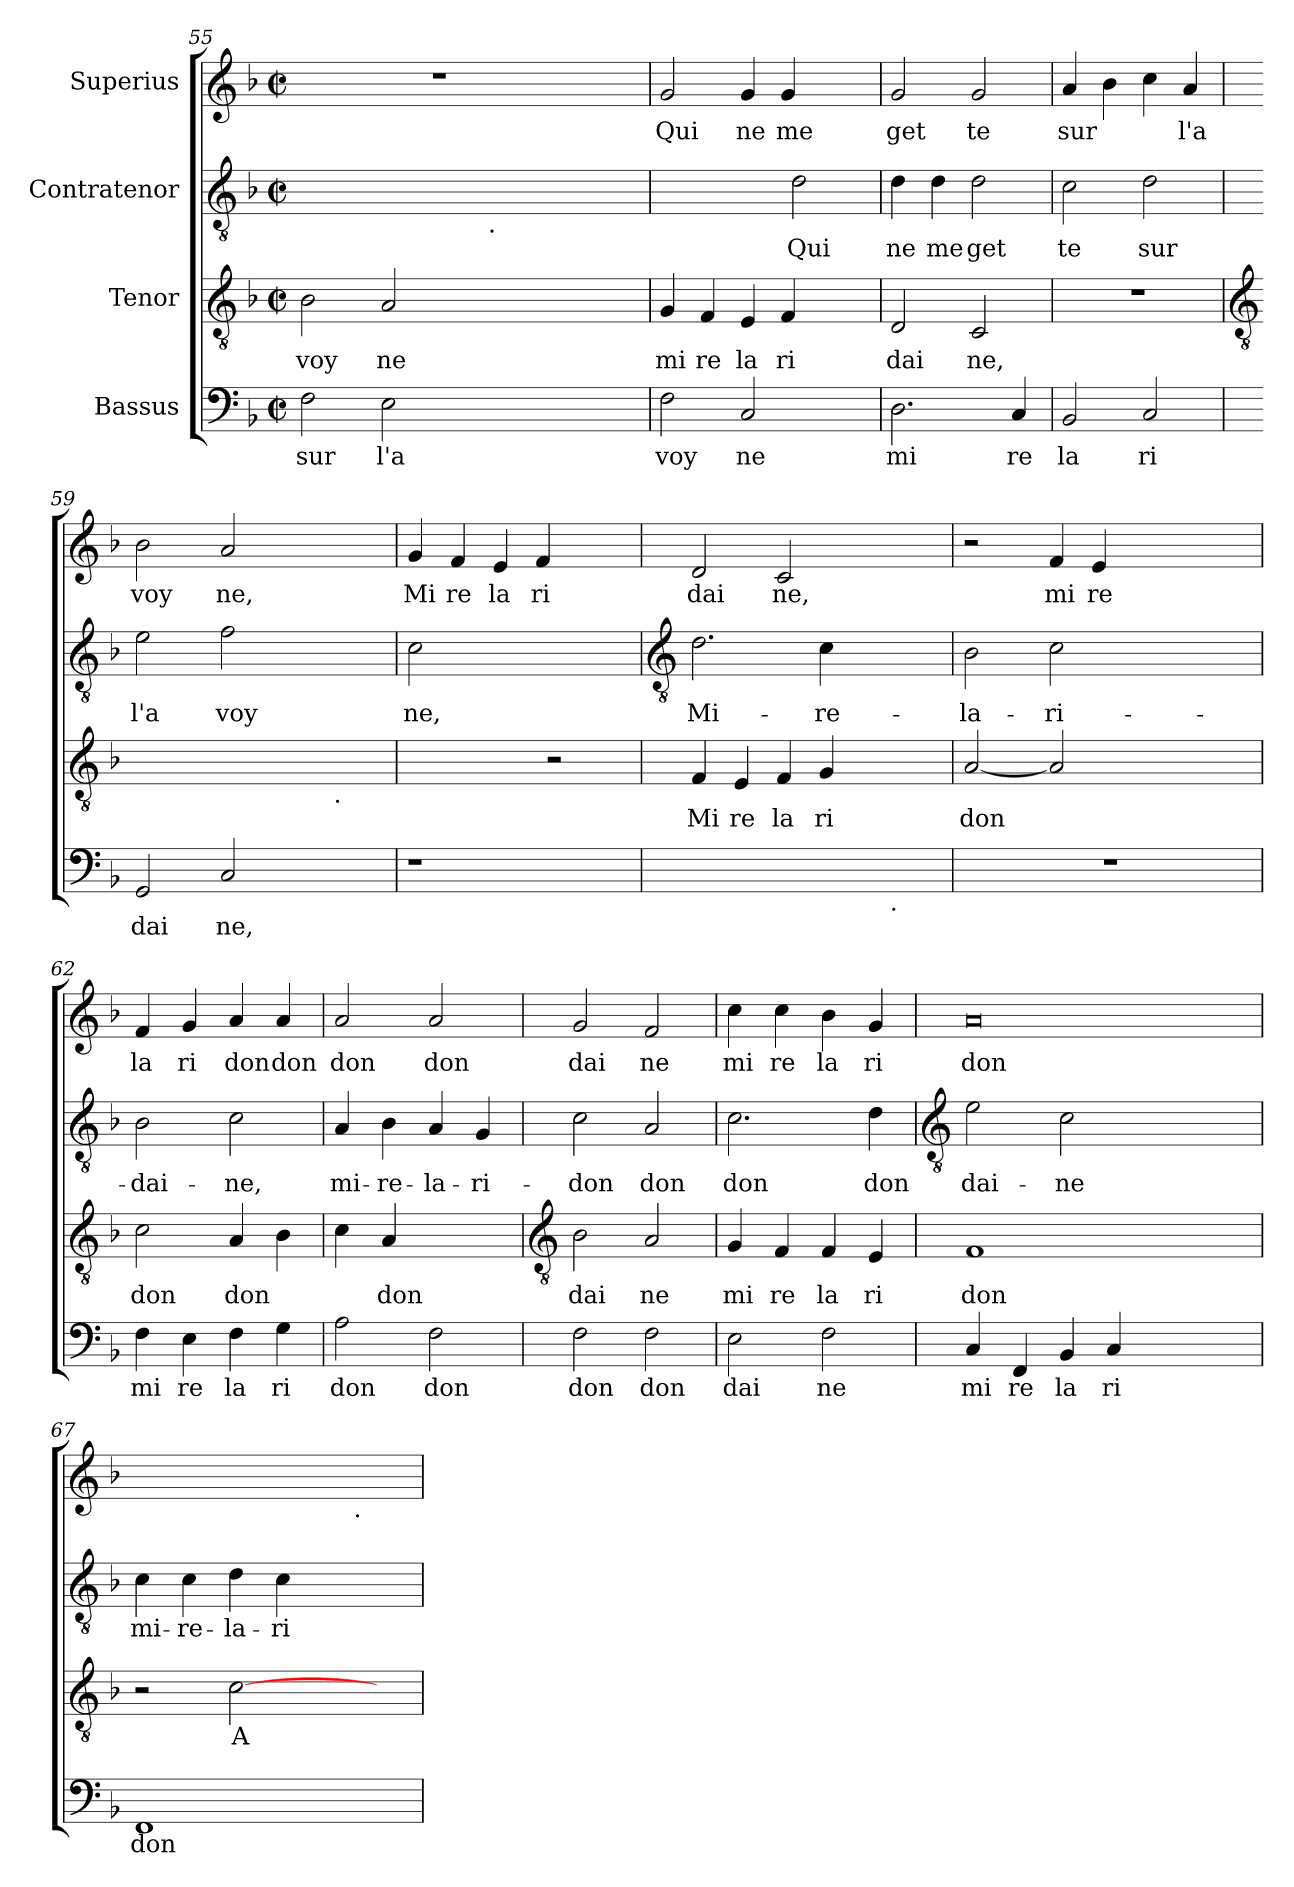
**kern	**text	**kern	**text	**kern	**text	**kern	**text
*part4	*part4	*part3	*part3	*part2	*part2	*part1	*part1
*staff4	*staff4	*staff3	*staff3	*staff2	*staff2	*staff1	*staff1
*I"Bassus	*	*I"Tenor	*	*I"Contratenor	*	*I"Superius	*
!!LO:LB:g=z
*clefF4	*	*clefGv2	*	*clefGv2	*	*clefG2	*
*k[b-]	*	*k[b-]	*	*k[b-]	*	*k[b-]	*
*F:	*	*F:	*	*F:	*	*F:	*
*M2/2	*	*M2/2	*	*M2/2	*	*M2/2	*
*met(c|)	*	*met(c|)	*	*met(c|)	*	*met(c|)	*
=55	=55	=55	=55	=55	=55	=55	=55
!	!LO:LY:b	!	!LO:LY:b	!	!	!	!
2F\	sur	2B-\	voy	4ryy	.	4ryy	.
.	.	.	.	4ryy	.	4ryy	.
!	!LO:LY:b	!	!LO:LY:b	!	!	!	!
2E\	l'a	2A/	ne	4ryy	.	4ryy	.
.	.	.	.	32ryy	.	32ryy	.
.	.	.	.	32ryy	.	1r	.
.	.	.	.	32ryy	.	.	.
.	.	.	.	32ryy	.	.	.
.	.	.	.	32ryy	.	.	.
.	.	.	.	32ryy	.	.	.
!	!	!	!	!LO:TX:b:t=.	!	!	!
.	.	.	.	32ryy	.	.	.
.	.	.	.	4ryy	.	.	.
2ryy	.	2ryy	.	.	.	.	.
.	.	.	.	2ryy	.	.	.
4ryy	.	4ryy	.	.	.	.	.
.	.	.	.	16ryy	.	.	.
32ryy	.	32ryy	.	.	.	.	.
=56	=56	=56	=56	=56	=56	=56	=56
!	!LO:LY:b	!	!LO:LY:b	!	!	!	!LO:LY:b
2F\	voy	4G/	mi	4ryy	.	2g/	Qui
!	!	!	!LO:LY:b	!	!	!	!
.	.	4F/	re	4ryy	.	.	.
!	!LO:LY:b	!	!LO:LY:b	!	!	!	!LO:LY:b
2C/	ne	4E/	la	4ryy	.	4g/	ne
!	!	!	!LO:LY:b	!	!	!	!LO:LY:b
.	.	4F/	ri	32ryy	.	4g/	me
!	!	!	!	!	!LO:LY:b	!	!
.	.	.	.	2d\	Qui	.	.
4ryy	.	4ryy	.	.	.	4ryy	.
32ryy	.	32ryy	.	.	.	32ryy	.
=57	=57	=57	=57	=57	=57	=57	=57
!	!LO:LY:b	!	!LO:LY:b	!	!LO:LY:b	!	!LO:LY:b
2.D\	mi	2D/	dai	4d\	ne	2g/	get
!	!	!	!	!	!LO:LY:b	!	!
.	.	.	.	4d\	me	.	.
!	!	!	!LO:LY:b	!	!LO:LY:b	!	!LO:LY:b
.	.	2C/	ne,	2d\	get	2g/	te
!	!LO:LY:b	!	!	!	!	!	!
4C/	re	.	.	.	.	.	.
=58	=58	=58	=58	=58	=58	=58	=58
!	!LO:LY:b	!	!	!	!LO:LY:b	!	!LO:LY:b
2BB-/	la	1r	.	2c\	te	4a/	sur
.	.	.	.	.	.	4b-\	.
!	!LO:LY:b	!	!	!	!LO:LY:b	!	!
2C/	ri	.	.	2d\	sur	4cc\	.
!	!	!	!	!	!	!	!LO:LY:b
.	.	.	.	.	.	4a/	l'a
!!LO:LB:g=z
=59	=59	=59	=59	=59	=59	=59	=59
*	*	*clefGv2	*	*	*	*	*
!	!LO:LY:b	!	!	!	!LO:LY:b	!	!LO:LY:b
2GG/	dai	4ryy	.	2e\	l'a	2b-\	voy
.	.	4ryy	.	.	.	.	.
!	!LO:LY:b	!	!	!	!LO:LY:b	!	!LO:LY:b
2C/	ne,	4ryy	.	2f\	voy	2a/	ne,
.	.	32ryy	.	.	.	.	.
.	.	32ryy	.	.	.	.	.
.	.	32ryy	.	.	.	.	.
.	.	32ryy	.	.	.	.	.
.	.	32ryy	.	.	.	.	.
.	.	32ryy	.	.	.	.	.
!	!	!LO:TX:b:t=.	!	!	!	!	!
.	.	32ryy	.	.	.	.	.
.	.	4ryy	.	.	.	.	.
8..ryy	.	.	.	8..ryy	.	8..ryy	.
=59A	=59A	=59A	=59A	=59A	=59A	=59A	=59A
!	!	!	!	!	!LO:LY:b	!	!LO:LY:b
1r	.	4ryy	.	2c\	ne,	4g/	Mi
!	!	!	!	!	!	!	!LO:LY:b
.	.	4ryy	.	.	.	4f/	re
!	!	!	!	!	!	!	!LO:LY:b
.	.	4ryy	.	2ryy	.	4e/	la
!	!	!	!	!	!	!	!LO:LY:b
.	.	32ryy	.	.	.	4f/	ri
.	.	2r	.	.	.	.	.
4ryy	.	.	.	4ryy	.	4ryy	.
32ryy	.	.	.	32ryy	.	32ryy	.
!!LO:LB:g=z
=60A	=60A	=60A	=60A	=60A	=60A	=60A	=60A
*	*	*	*	*clefGv2	*	*	*
!	!	!	!LO:LY:b	!	!LO:LY:b	!	!LO:LY:b
4ryy	.	4F/	Mi	2.d\	Mi-	2d/	dai
!	!	!	!LO:LY:b	!	!	!	!
4ryy	.	4E/	re	.	.	.	.
!	!	!	!LO:LY:b	!	!	!	!LO:LY:b
4ryy	.	4F/	la	.	.	2c/	ne,
!	!	!	!LO:LY:b	!	!LO:LY:b	!	!
32ryy	.	4G/	ri	4c\	-re-	.	.
32ryy	.	.	.	.	.	.	.
32ryy	.	.	.	.	.	.	.
32ryy	.	.	.	.	.	.	.
32ryy	.	.	.	.	.	.	.
32ryy	.	.	.	.	.	.	.
!LO:TX:b:t=.	!	!	!	!	!	!	!
32ryy	.	.	.	.	.	.	.
4ryy	.	.	.	.	.	.	.
.	.	8..ryy	.	8..ryy	.	8..ryy	.
=61A	=61A	=61A	=61A	=61A	=61A	=61A	=61A
!	!	!	!LO:LY:b	!	!LO:LY:b	!	!
4ryy	.	[2A/	don	2B-\	-la-	2r	.
4ryy	.	.	.	.	.	.	.
!	!	!	!	!	!LO:LY:b	!	!LO:LY:b
4ryy	.	2A/]	.	2c\	-ri-	4f/	mi
!	!	!	!	!	!	!	!LO:LY:b
32ryy	.	.	.	.	.	4e/	re
1r	.	.	.	.	.	.	.
.	.	2ryy	.	2ryy	.	2ryy	.
.	.	4ryy	.	4ryy	.	4ryy	.
.	.	32ryy	.	32ryy	.	32ryy	.
=62A	=62A	=62A	=62A	=62A	=62A	=62A	=62A
!	!LO:LY:b	!	!LO:LY:b	!	!LO:LY:b	!	!LO:LY:b
4F\	mi	2c\	don	2B-\	-dai-	4f/	la
!	!LO:LY:b	!	!	!	!	!	!LO:LY:b
4E\	re	.	.	.	.	4g/	ri
!	!LO:LY:b	!	!LO:LY:b	!	!LO:LY:b	!	!LO:LY:b
4F\	la	4A/	don	2c\	-ne,	4a/	don
!	!LO:LY:b	!	!	!	!	!	!LO:LY:b
4G\	ri	4B-\	.	.	.	4a/	don
=63A	=63A	=63A	=63A	=63A	=63A	=63A	=63A
!	!LO:LY:b	!	!	!	!LO:LY:b	!	!LO:LY:b
2A\	don	4c\	.	4A/	mi-	2a/	don
!	!	!	!LO:LY:b	!	!LO:LY:b	!	!
.	.	4A/	don	4B-\	-re-	.	.
!	!LO:LY:b	!	!	!	!LO:LY:b	!	!LO:LY:b
2F\	don	2ryy	.	4A/	-la-	2a/	don
!	!	!	!	!	!LO:LY:b	!	!
.	.	.	.	4G/	-ri-	.	.
!!LO:LB:g=z
=64	=64	=64	=64	=64	=64	=64	=64
*	*	*clefGv2	*	*	*	*	*
!	!LO:LY:b	!	!LO:LY:b	!	!LO:LY:b	!	!LO:LY:b
2F\	don	2B-\	dai	2c\	-don	2g/	dai
!	!LO:LY:b	!	!LO:LY:b	!	!LO:LY:b	!	!LO:LY:b
2F\	don	2A/	ne	2A/	don	2f/	ne
!!LO:LB:g=z
=65	=65	=65	=65	=65	=65	=65	=65
!	!LO:LY:b	!	!LO:LY:b	!	!LO:LY:b	!	!LO:LY:b
2E\	dai	4G/	mi	2.c\	don	4cc\	mi
!	!	!	!LO:LY:b	!	!	!	!LO:LY:b
.	.	4F/	re	.	.	4cc\	re
!	!LO:LY:b	!	!LO:LY:b	!	!	!	!LO:LY:b
2F\	ne	4F/	la	.	.	4b-\	la
!	!	!	!LO:LY:b	!	!LO:LY:b	!	!LO:LY:b
.	.	4E/	ri	4d\	don	4g/	ri
!!LO:LB:g=z
=66	=66	=66	=66	=66	=66	=66	=66
*	*	*	*	*clefGv2	*	*	*
!	!LO:LY:b	!	!LO:LY:b	!	!LO:LY:b	!	!LO:LY:b
4C/	mi	1F	don	2e\	dai-	0a	don
!	!LO:LY:b	!	!	!	!	!	!
4FF/	re	.	.	.	.	.	.
!	!LO:LY:b	!	!	!	!LO:LY:b	!	!
4BB-/	la	.	.	2c\	-ne	.	.
!	!LO:LY:b	!	!	!	!	!	!
4C/	ri	.	.	.	.	.	.
1ryy	.	1ryy	.	1ryy	.	.	.
=67	=67	=67	=67	=67	=67	=67	=67
!	!LO:LY:b	!	!	!	!LO:LY:b	!	!
1FF	don	2r	.	4c\	mi-	4ryy	.
!	!	!	!	!	!LO:LY:b	!	!
.	.	.	.	4c\	-re-	4ryy	.
!	!	!	!LO:LY:b	!	!LO:LY:b	!	!
.	.	[2c\	A	4d\	-la-	4ryy	.
!	!	!	!	!	!LO:LY:b	!	!
.	.	.	.	4c\	-ri-	32ryy	.
.	.	.	.	.	.	32ryy	.
.	.	.	.	.	.	32ryy	.
.	.	.	.	.	.	32ryy	.
.	.	.	.	.	.	32ryy	.
.	.	.	.	.	.	32ryy	.
!	!	!	!	!	!	!LO:TX:b:t=.	!
.	.	.	.	.	.	32ryy	.
.	.	.	.	.	.	4ryy	.
8..ryy	.	8..ryy	.	8..ryy	.	.	.
=	=	=	=	=	=	=	=
*-	*-	*-	*-	*-	*-	*-	*-
